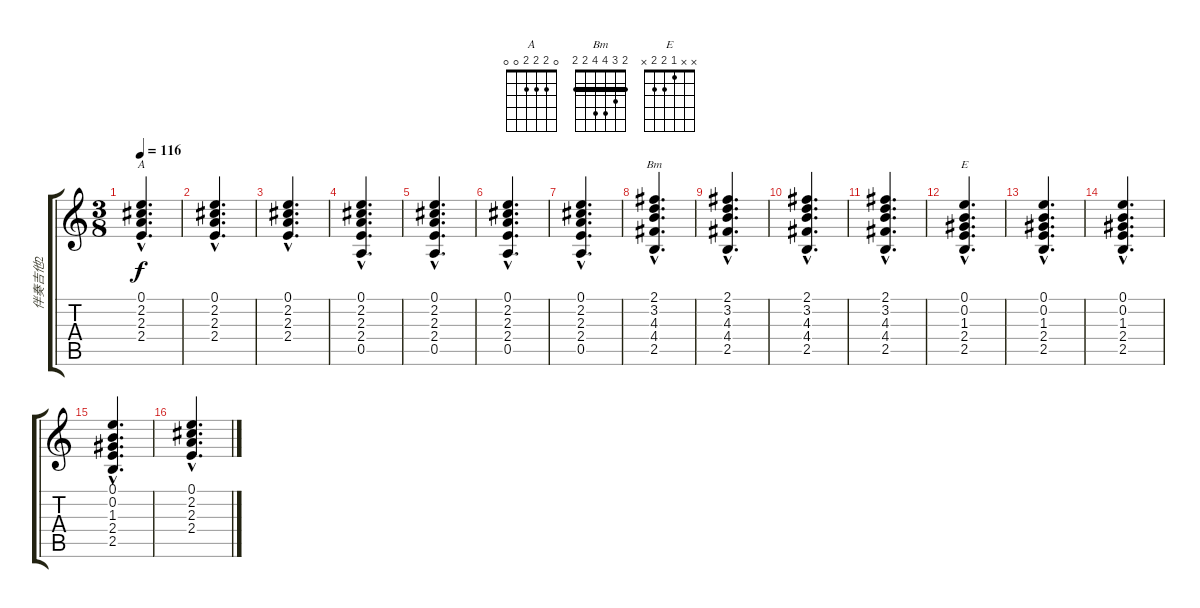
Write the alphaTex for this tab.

\track ("伴奏吉他2" "伴奏吉他2") {instrument acousticguitarnylon}
\staff {score tabs}
\tuning (E4 B3 G3 D3 A2 E2) {hide}
\chord ("A" 0 2 2 2 0 0)
\chord ("Bm" 2 3 4 4 2 2) {barre 2}
\chord ("E" x x 1 2 2 x)
\ts (3 8)
\tempo 116
\clef g2
\ks c
(0.1{hac} 2.2{hac} 2.3{hac} 2.4{hac}).4{d ch "A" dy f} |
(0.1{hac} 2.2{hac} 2.3{hac} 2.4{hac}).4{d} |
(0.1{hac} 2.2{hac} 2.3{hac} 2.4{hac}).4{d} |
(0.1{hac} 2.2{hac} 2.3{hac} 2.4{hac} 0.5{hac}).4{d} |
(0.1{hac} 2.2{hac} 2.3{hac} 2.4{hac} 0.5{hac}).4{d} |
(0.1{hac} 2.2{hac} 2.3{hac} 2.4{hac} 0.5{hac}).4{d} |
(0.1{hac} 2.2{hac} 2.3{hac} 2.4{hac} 0.5{hac}).4{d} |
(2.1{hac} 3.2{hac} 4.3{hac} 4.4{hac} 2.5{hac}).4{d ch "Bm"} |
(2.1{hac} 3.2{hac} 4.3{hac} 4.4{hac} 2.5{hac}).4{d} |
(2.1{hac} 3.2{hac} 4.3{hac} 4.4{hac} 2.5{hac}).4{d} |
(2.1{hac} 3.2{hac} 4.3{hac} 4.4{hac} 2.5{hac}).4{d} |
(0.1{hac} 0.2{hac} 1.3{hac} 2.4{hac} 2.5{hac}).4{d ch "E"} |
(0.1{hac} 0.2{hac} 1.3{hac} 2.4{hac} 2.5{hac}).4{d} |
(0.1{hac} 0.2{hac} 1.3{hac} 2.4{hac} 2.5{hac}).4{d} |
(0.1{hac} 0.2{hac} 1.3{hac} 2.4{hac} 2.5{hac}).4{d} |
(0.1{hac} 2.2{hac} 2.3{hac} 2.4{hac}).4{d}
